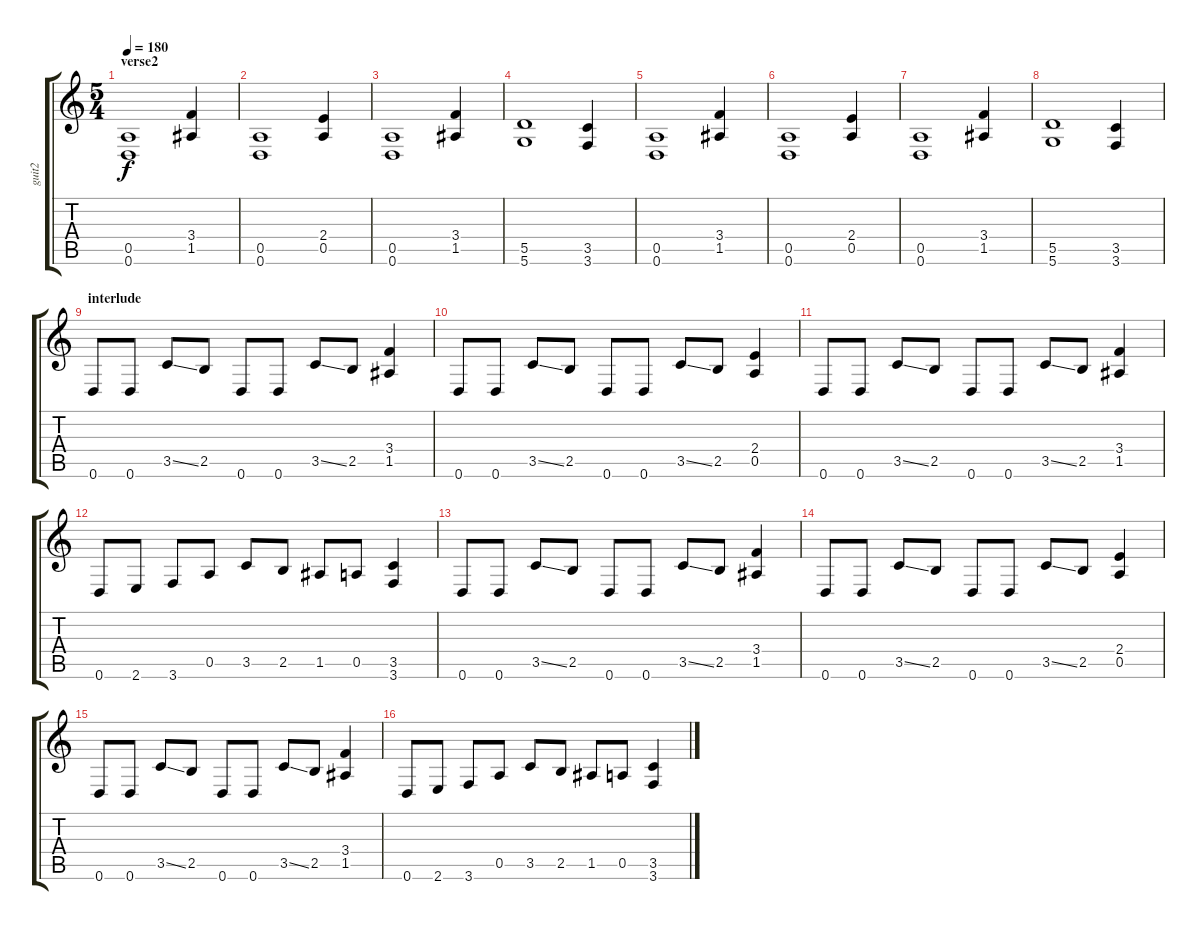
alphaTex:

\track ("guit2" "guit2") {instrument distortionguitar}
\staff {score tabs}
\tuning (E4 B3 G3 D3 A2 D2) {hide}
\ts (5 4)
\section ("" "verse2")
\tempo 180
\clef g2
\ks c
(0.5 0.6).1{dy f} (3.4 1.5).4 |
(0.5 0.6).1 (2.4 0.5).4 |
(0.5 0.6).1 (3.4 1.5).4 |
(5.5 5.6).1 (3.5 3.6).4 |
(0.5 0.6).1 (3.4 1.5).4 |
(0.5 0.6).1 (2.4 0.5).4 |
(0.5 0.6).1 (3.4 1.5).4 |
(5.5 5.6).1 (3.5 3.6).4 |
\section ("" "interlude")
0.6.8 0.6.8 3.5{ss}.8 2.5.8 0.6.8 0.6.8 3.5{ss}.8 2.5.8 (3.4 1.5).4 |
0.6.8 0.6.8 3.5{ss}.8 2.5.8 0.6.8 0.6.8 3.5{ss}.8 2.5.8 (2.4 0.5).4 |
0.6.8 0.6.8 3.5{ss}.8 2.5.8 0.6.8 0.6.8 3.5{ss}.8 2.5.8 (3.4 1.5).4 |
0.6.8 2.6.8 3.6.8 0.5.8 3.5.8 2.5.8 1.5.8 0.5.8 (3.5 3.6).4 |
0.6.8 0.6.8 3.5{ss}.8 2.5.8 0.6.8 0.6.8 3.5{ss}.8 2.5.8 (3.4 1.5).4 |
0.6.8 0.6.8 3.5{ss}.8 2.5.8 0.6.8 0.6.8 3.5{ss}.8 2.5.8 (2.4 0.5).4 |
0.6.8 0.6.8 3.5{ss}.8 2.5.8 0.6.8 0.6.8 3.5{ss}.8 2.5.8 (3.4 1.5).4 |
0.6.8 2.6.8 3.6.8 0.5.8 3.5.8 2.5.8 1.5.8 0.5.8 (3.5 3.6).4
